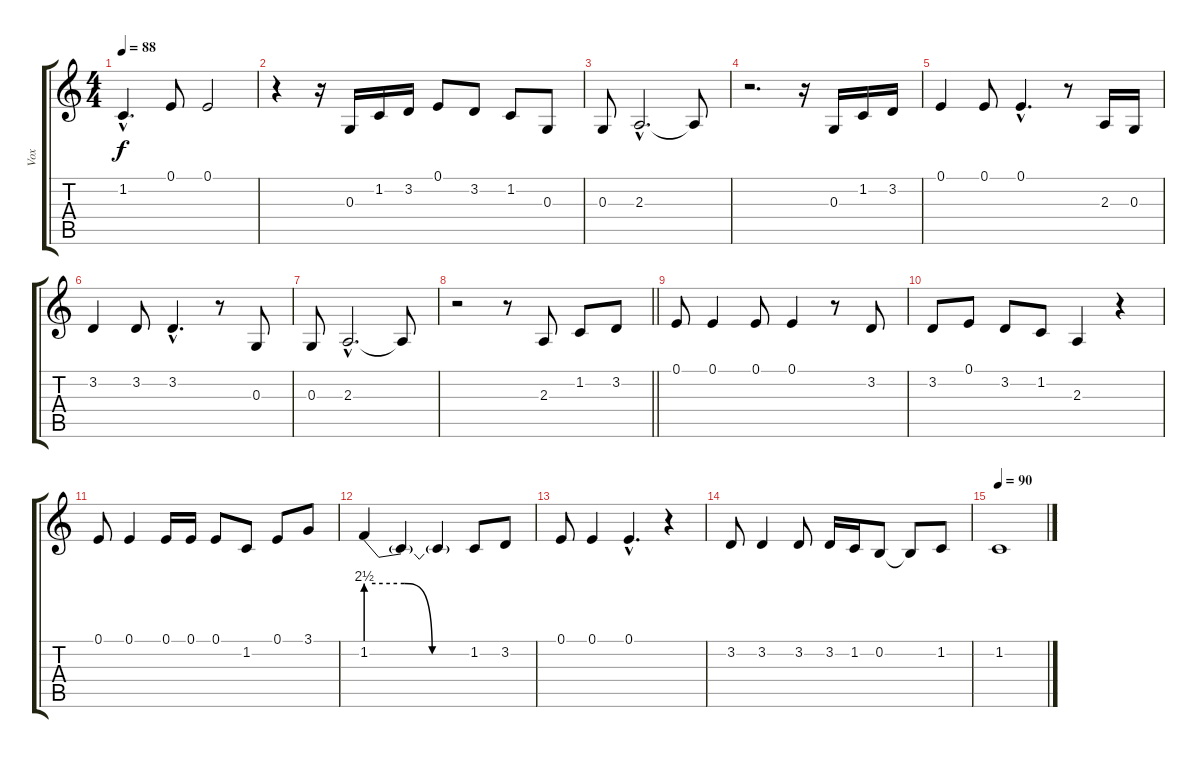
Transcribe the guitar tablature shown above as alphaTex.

\track ("Vox" "Vox") {instrument lead8bassandlead}
\staff {score tabs}
\tuning (E4 B3 G3 D3 A2 E2) {hide}
\ts (4 4)
\tempo 88
\clef g2
\ks c
1.2{hac}.4{d dy f} 0.1.8 0.1.2 |
r.4 r.16 0.3.16 1.2.16 3.2.16 0.1.8 3.2.8 1.2.8 0.3.8 |
0.3.8 2.3{hac}.2{d} 2.3{t}.8 |
r.2{d} r.16 0.3.16 1.2.16 3.2.16 |
0.1.4 0.1.8 0.1{hac}.4{d} r.8 2.3.16 0.3.16 |
3.2.4 3.2.8 3.2{hac}.4{d} r.8 0.3.8 |
0.3.8 2.3{hac}.2{d} 2.3{t}.8 |
\barLineRight lightlight
r.2 r.8 2.3.8 1.2.8 3.2.8 |
0.1.8 0.1.4 0.1.8 0.1.4 r.8 3.2.8 |
3.2.8 0.1.8 3.2.8 1.2.8 2.3.4 r.4 |
0.1.8 0.1.4 0.1.16 0.1.16 0.1.8 1.2.8 0.1.8 3.1.8 |
1.2{be (custom 0 10 22 10 38 0 60 0)}.4 1.2{t}.4 1.2{t}.4 1.2.8 3.2.8 |
0.1.8 0.1.4 0.1{hac}.4{d} r.4 |
3.2.8 3.2.4 3.2.8 3.2.16 1.2.16 0.2.8 0.2{t}.8 1.2.8 |
\tempo 90
1.2.1
